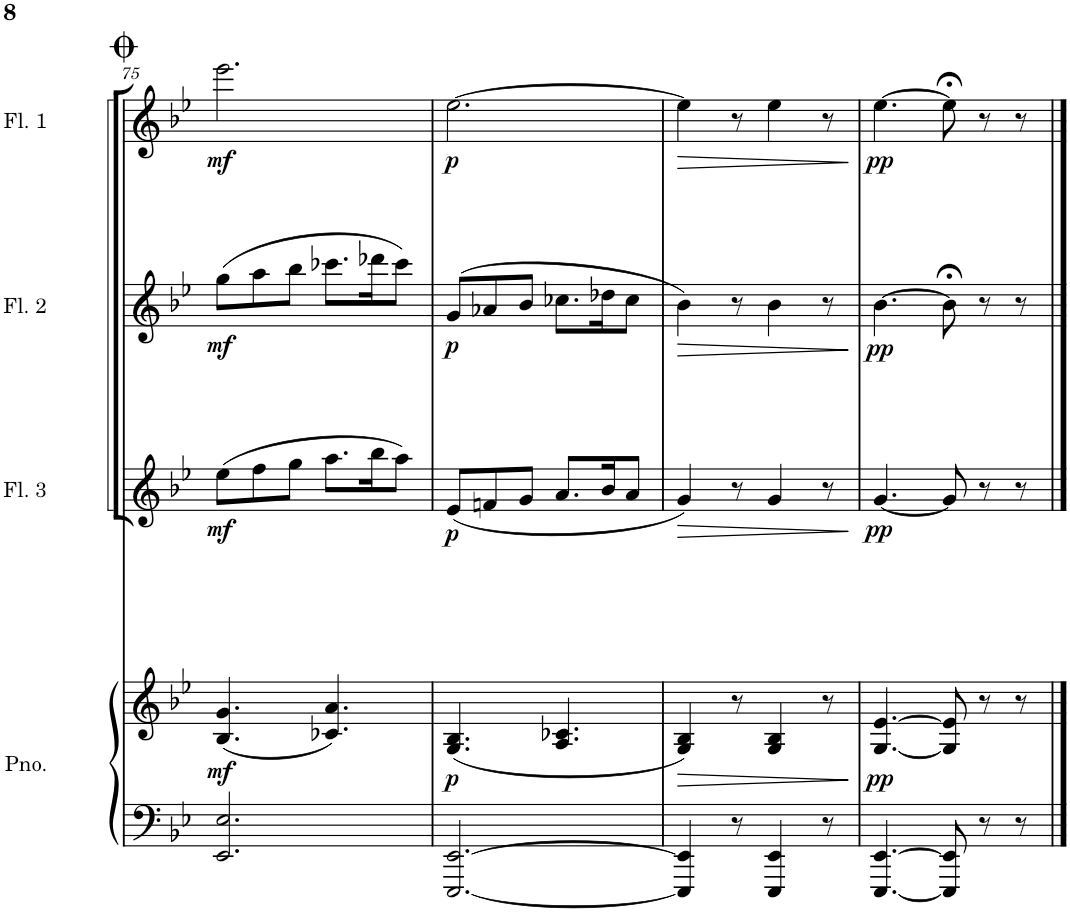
**kern	**kern	**dynam	**kern	**dynam	**kern	**dynam	**kern	**dynam
*part4	*part4	*part4	*part3	*part3	*part2	*part2	*part1	*part1
*staff5	*staff4	*staff4/5	*staff3	*staff3	*staff2	*staff2	*staff1	*staff1
*I"Piano	*	*	*I"Dwarsfluit 3	*	*I"Dwarsfluit 2	*	*I"Dwarsfluit 1	*
*I'Pno.	*	*	*	*	*	*	*	*
!!LO:PB:g=z
*clefF4	*clefG2	*	*clefG2	*	*clefG2	*	*clefG2	*
*k[b-e-]	*k[b-e-]	*	*k[b-e-]	*	*k[b-e-]	*	*k[b-e-]	*
*M6/8	*M6/8	*	*M6/8	*	*M6/8	*	*M6/8	*
=75	=75	=75	=75	=75	=75	=75	=75	=75
!	!	!LO:DY:b	!	!LO:DY:b	!	!LO:DY:b	!	!LO:DY:b
2.EE-/ 2.E-/	(4.B-/ 4.g/	mf	(8ee-\L	mf	(8gg\L	mf	2.eee-\	mf
.	.	.	8ff\	.	8aa\	.	.	.
.	.	.	8gg\J	.	8bb-\J	.	.	.
.	4.c-X/ 4.a/)	.	8.aa\L	.	8.ccc-X\L	.	.	.
.	.	.	16bb-\K	.	16ddd-X\K	.	.	.
.	.	.	8aa\J)	.	8ccc-\J)	.	.	.
=76	=76	=76	=76	=76	=76	=76	=76	=76
!	!	!LO:DY:b	!	!LO:DY:b	!	!LO:DY:b	!	!LO:DY:b
[2.EEE-/ [2.EE-/	(4.G/ 4.B-/	p	(8e-/L	p	(8g/L	p	[2.ee-\	p
.	.	.	8fn/	.	8a-X/	.	.	.
.	.	.	8g/J	.	8b-/J	.	.	.
.	4.A/ 4.c-X/	.	8.a/L	.	8.cc-X\L	.	.	.
.	.	.	16b-/K	.	16dd-X\K	.	.	.
.	.	.	8a/J	.	8cc-\J	.	.	.
=77	=77	=77	=77	=77	=77	=77	=77	=77
!	!	!LO:HP:b	!	!LO:HP:b	!	!LO:HP:b	!	!LO:HP:b
4EEE-/] 4EE-/]	4G/ 4B-/)	>	4g/)	>	4b-\)	>	4ee-\]	>
8r	8r	.	8r	.	8r	.	8r	.
4EEE-/ 4EE-/	4G/ 4B-/	.	4g/	.	4b-\	.	4ee-\	.
8r	8r	.	8r	.	8r	.	8r	.
.	.	]	.	]	.	]	.	]
=78	=78	=78	=78	=78	=78	=78	=78	=78
!	!	!LO:DY:b	!	!LO:DY:b	!	!LO:DY:b	!	!LO:DY:b
[4.EEE-/ [4.EE-/	[4.G/ [4.e-/	pp	[4.g/	pp	[4.b-\	pp	[4.ee-\	pp
8EEE-/] 8EE-/]	8G/] 8e-/]	.	8g/]	.	8b-;<\]	.	8ee-;<\]	.
8r	8r	.	8r	.	8r	.	8r	.
8r	8r	.	8r	.	8r	.	8r	.
==	==	==	==	==	==	==	==	==
*-	*-	*-	*-	*-	*-	*-	*-	*-
